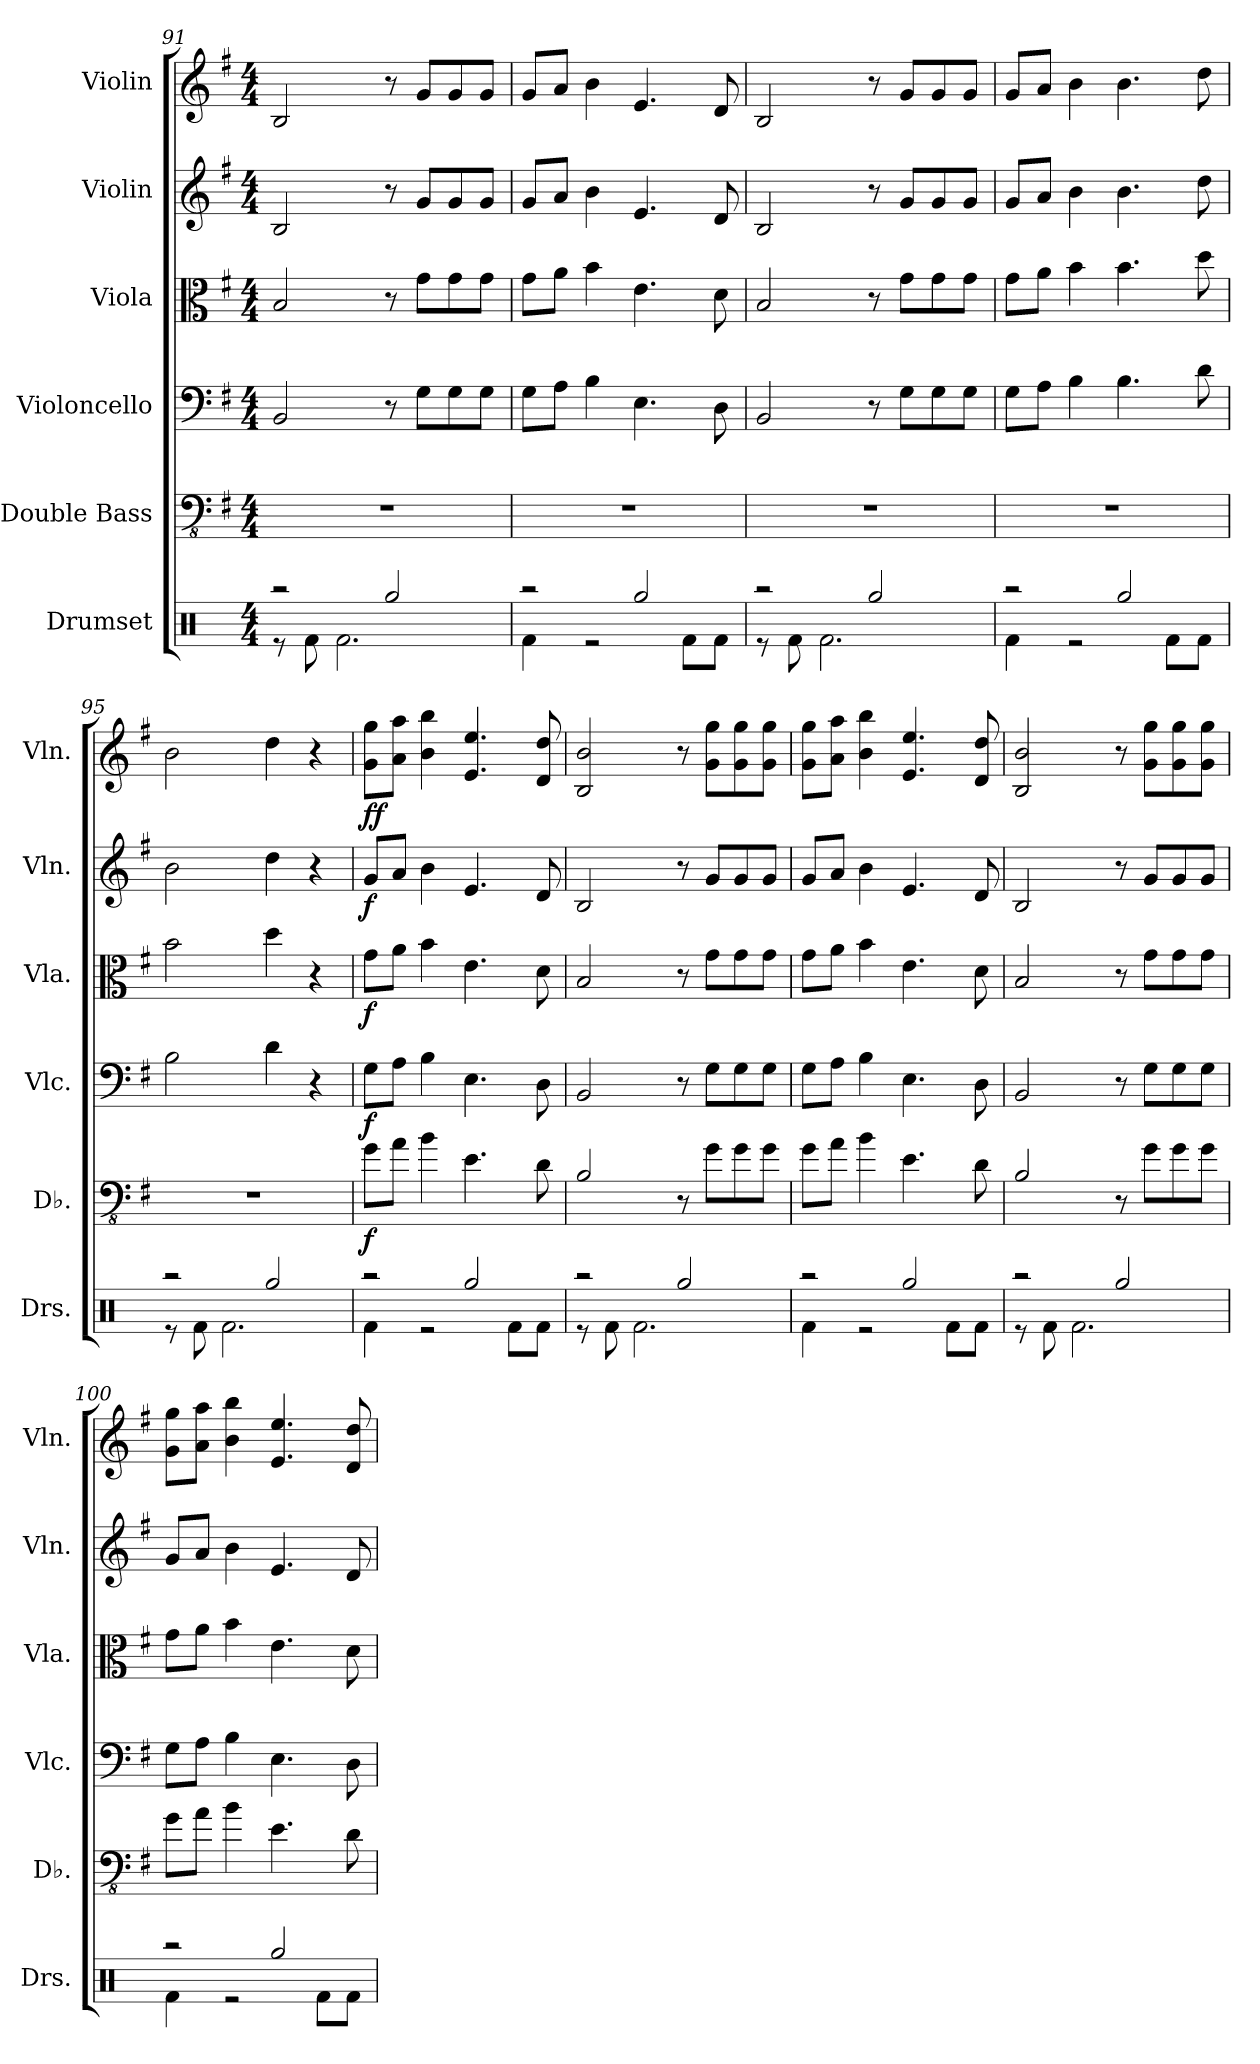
**kern	**kern	**dynam	**kern	**dynam	**kern	**dynam	**kern	**dynam	**kern	**dynam
*part6	*part5	*part5	*part4	*part4	*part3	*part3	*part2	*part2	*part1	*part1
*staff6	*staff5	*staff5	*staff4	*staff4	*staff3	*staff3	*staff2	*staff2	*staff1	*staff1
*I"Drumset	*I"Double Bass	*	*I"Violoncello	*	*I"Viola	*	*I"Violin	*	*I"Violin	*
*I'Drs.	*I'Db.	*	*I'Vlc.	*	*I'Vla.	*	*I'Vln.	*	*I'Vln.	*
!!LO:PB:g=z
*clefX	*clefFv4	*	*clefF4	*	*clefC3	*	*clefG2	*	*clefG2	*
*	*ITrd7c12	*	*	*	*	*	*	*	*	*
*k[]	*k[f#]	*	*k[f#]	*	*k[f#]	*	*k[f#]	*	*k[f#]	*
*M4/4	*M4/4	*	*M4/4	*	*M4/4	*	*M4/4	*	*M4/4	*
=91	=91	=91	=91	=91	=91	=91	=91	=91	=91	=91
*^	*	*	*	*	*	*	*	*	*	*
2r	8r	1r	.	2BB/	.	2B/	.	2B/	.	2B/	.
.	8Rf\	.	.	.	.	.	.	.	.	.	.
.	2.Rf\	.	.	.	.	.	.	.	.	.	.
2Rgg/	.	.	.	8r	.	8r	.	8r	.	8r	.
.	.	.	.	8G\L	.	8g\L	.	8g/L	.	8g/L	.
.	.	.	.	8G\	.	8g\	.	8g/	.	8g/	.
.	.	.	.	8G\J	.	8g\J	.	8g/J	.	8g/J	.
=92	=92	=92	=92	=92	=92	=92	=92	=92	=92	=92	=92
2r	4Rf\	1r	.	8G\L	.	8g\L	.	8g/L	.	8g/L	.
.	.	.	.	8A\J	.	8a\J	.	8a/J	.	8a/J	.
.	2r	.	.	4B\	.	4b\	.	4b\	.	4b\	.
2Rgg/	.	.	.	4.E\	.	4.e\	.	4.e/	.	4.e/	.
.	8Rf\L	.	.	.	.	.	.	.	.	.	.
.	8Rf\J	.	.	8D\	.	8d\	.	8d/	.	8d/	.
=93	=93	=93	=93	=93	=93	=93	=93	=93	=93	=93	=93
2r	8r	1r	.	2BB/	.	2B/	.	2B/	.	2B/	.
.	8Rf\	.	.	.	.	.	.	.	.	.	.
.	2.Rf\	.	.	.	.	.	.	.	.	.	.
2Rgg/	.	.	.	8r	.	8r	.	8r	.	8r	.
.	.	.	.	8G\L	.	8g\L	.	8g/L	.	8g/L	.
.	.	.	.	8G\	.	8g\	.	8g/	.	8g/	.
.	.	.	.	8G\J	.	8g\J	.	8g/J	.	8g/J	.
=94	=94	=94	=94	=94	=94	=94	=94	=94	=94	=94	=94
2r	4Rf\	1r	.	8G\L	.	8g\L	.	8g/L	.	8g/L	.
.	.	.	.	8A\J	.	8a\J	.	8a/J	.	8a/J	.
.	2r	.	.	4B\	.	4b\	.	4b\	.	4b\	.
2Rgg/	.	.	.	4.B\	.	4.b\	.	4.b\	.	4.b\	.
.	8Rf\L	.	.	.	.	.	.	.	.	.	.
.	8Rf\J	.	.	8d\	.	8dd\	.	8dd\	.	8dd\	.
=95	=95	=95	=95	=95	=95	=95	=95	=95	=95	=95	=95
2r	8r	1r	.	2B\	.	2b\	.	2b\	.	2b\	.
.	8Rf\	.	.	.	.	.	.	.	.	.	.
.	2.Rf\	.	.	.	.	.	.	.	.	.	.
2Rgg/	.	.	.	4d\	.	4dd\	.	4dd\	.	4dd\	.
.	.	.	.	4r	.	4r	.	4r	.	4r	.
!!LO:LB:g=z
=96	=96	=96	=96	=96	=96	=96	=96	=96	=96	=96	=96
!	!	!	!LO:DY:b	!	!LO:DY:b	!	!LO:DY:b	!	!LO:DY:b	!	!LO:DY:b
!	!	!	!	!	!	!	!	!	!	!	!LO:DY:n=1:b
2r	4Rf\	8GG\L	f	8G\L	f	8g\L	f	8g/L	f	8g\ 8gg\L	f f
.	.	8AA\J	.	8A\J	.	8a\J	.	8a/J	.	8a\ 8aa\J	.
.	2r	4BB\	.	4B\	.	4b\	.	4b\	.	4b\ 4bb\	.
2Rgg/	.	4.EE\	.	4.E\	.	4.e\	.	4.e/	.	4.e/ 4.ee/	.
.	8Rf\L	.	.	.	.	.	.	.	.	.	.
.	8Rf\J	8DD\	.	8D\	.	8d\	.	8d/	.	8d/ 8dd/	.
=97	=97	=97	=97	=97	=97	=97	=97	=97	=97	=97	=97
2r	8r	2BBB/	.	2BB/	.	2B/	.	2B/	.	2B/ 2b/	.
.	8Rf\	.	.	.	.	.	.	.	.	.	.
.	2.Rf\	.	.	.	.	.	.	.	.	.	.
2Rgg/	.	8r	.	8r	.	8r	.	8r	.	8r	.
.	.	8GG\L	.	8G\L	.	8g\L	.	8g/L	.	8g\ 8gg\L	.
.	.	8GG\	.	8G\	.	8g\	.	8g/	.	8g\ 8gg\	.
.	.	8GG\J	.	8G\J	.	8g\J	.	8g/J	.	8g\ 8gg\J	.
=98	=98	=98	=98	=98	=98	=98	=98	=98	=98	=98	=98
2r	4Rf\	8GG\L	.	8G\L	.	8g\L	.	8g/L	.	8g\ 8gg\L	.
.	.	8AA\J	.	8A\J	.	8a\J	.	8a/J	.	8a\ 8aa\J	.
.	2r	4BB\	.	4B\	.	4b\	.	4b\	.	4b\ 4bb\	.
2Rgg/	.	4.EE\	.	4.E\	.	4.e\	.	4.e/	.	4.e/ 4.ee/	.
.	8Rf\L	.	.	.	.	.	.	.	.	.	.
.	8Rf\J	8DD\	.	8D\	.	8d\	.	8d/	.	8d/ 8dd/	.
=99	=99	=99	=99	=99	=99	=99	=99	=99	=99	=99	=99
2r	8r	2BBB/	.	2BB/	.	2B/	.	2B/	.	2B/ 2b/	.
.	8Rf\	.	.	.	.	.	.	.	.	.	.
.	2.Rf\	.	.	.	.	.	.	.	.	.	.
2Rgg/	.	8r	.	8r	.	8r	.	8r	.	8r	.
.	.	8GG\L	.	8G\L	.	8g\L	.	8g/L	.	8g\ 8gg\L	.
.	.	8GG\	.	8G\	.	8g\	.	8g/	.	8g\ 8gg\	.
.	.	8GG\J	.	8G\J	.	8g\J	.	8g/J	.	8g\ 8gg\J	.
=100	=100	=100	=100	=100	=100	=100	=100	=100	=100	=100	=100
2r	4Rf\	8GG\L	.	8G\L	.	8g\L	.	8g/L	.	8g\ 8gg\L	.
.	.	8AA\J	.	8A\J	.	8a\J	.	8a/J	.	8a\ 8aa\J	.
.	2r	4BB\	.	4B\	.	4b\	.	4b\	.	4b\ 4bb\	.
2Rgg/	.	4.EE\	.	4.E\	.	4.e\	.	4.e/	.	4.e/ 4.ee/	.
.	8Rf\L	.	.	.	.	.	.	.	.	.	.
.	8Rf\J	8DD\	.	8D\	.	8d\	.	8d/	.	8d/ 8dd/	.
*v	*v	*	*	*	*	*	*	*	*	*	*
=	=	=	=	=	=	=	=	=	=	=
*-	*-	*-	*-	*-	*-	*-	*-	*-	*-	*-
